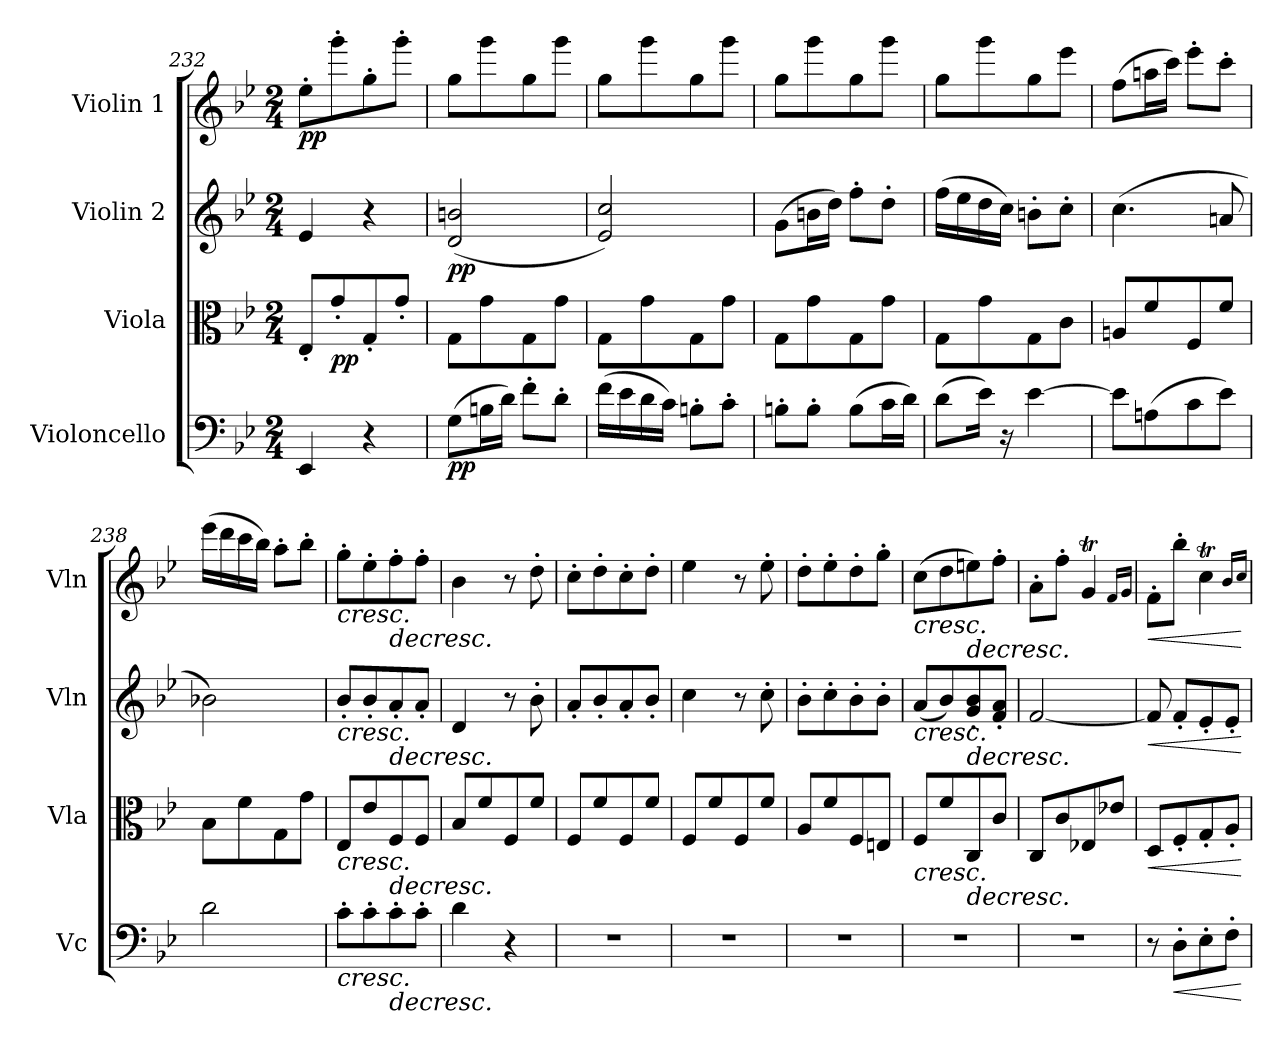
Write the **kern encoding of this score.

**kern	**dynam	**kern	**dynam	**kern	**dynam	**kern	**dynam
*part4	*part4	*part3	*part3	*part2	*part2	*part1	*part1
*staff4	*staff4	*staff3	*staff3	*staff2	*staff2	*staff1	*staff1
*I"Violoncello	*	*I"Viola	*	*I"Violin 2	*	*I"Violin 1	*
*I'Vc	*	*I'Vla	*	*I'Vln	*	*I'Vln	*
*clefF4	*	*clefC3	*	*clefG2	*	*clefG2	*
*k[b-e-]	*	*k[b-e-]	*	*k[b-e-]	*	*k[b-e-]	*
*M2/4	*	*M2/4	*	*M2/4	*	*M2/4	*
=232	=232	=232	=232	=232	=232	=232	=232
!	!	!	!	!	!	!	!LO:DY:b
4EE-/	.	8E-'/L	.	4e-/	.	8ee-'\L	pp
!	!	!	!LO:DY:b	!	!	!	!
.	.	8g'/	pp	.	.	8ggg'\	.
4r	.	8G'/	.	4r	.	8gg'\	.
.	.	8g'/J	.	.	.	8ggg'\J	.
=233	=233	=233	=233	=233	=233	=233	=233
!	!LO:DY:b	!	!	!	!LO:DY:b	!	!
(8G\L	pp	8G\L	.	(2d/ 2bn/	pp	8gg\L	.
16Bn\L	.	8g\	.	.	.	8ggg\	.
16d\JJ)	.	.	.	.	.	.	.
8f'\L	.	8G\	.	.	.	8gg\	.
8d'\J	.	8g\J	.	.	.	8ggg\J	.
=234	=234	=234	=234	=234	=234	=234	=234
(16f\LL	.	8G\L	.	2e-/ 2cc/)	.	8gg\L	.
16e-\	.	.	.	.	.	.	.
16d\	.	8g\	.	.	.	8ggg\	.
16c\JJ)	.	.	.	.	.	.	.
8Bn'\L	.	8G\	.	.	.	8gg\	.
8c'\J	.	8g\J	.	.	.	8ggg\J	.
!!LO:LB:g=z
=235	=235	=235	=235	=235	=235	=235	=235
8Bn'\L	.	8G\L	.	(8g\L	.	8gg\L	.
8B'\J	.	8g\	.	16bn\L	.	8ggg\	.
.	.	.	.	16dd\JJ)	.	.	.
(8B\L	.	8G\	.	8ff'\L	.	8gg\	.
16c\L	.	8g\J	.	8dd'\J	.	8ggg\J	.
16d\JJ)	.	.	.	.	.	.	.
=236	=236	=236	=236	=236	=236	=236	=236
(8d\L	.	8G\L	.	(16ff\LL	.	8gg\L	.
.	.	.	.	16ee-\	.	.	.
16e-\Jk)	.	8g\	.	16dd\	.	8ggg\	.
16r	.	.	.	16cc\JJ)	.	.	.
[4e-\	.	8G\	.	8bn'\L	.	8gg\	.
.	.	8c\J	.	8cc'\J	.	8eee-\J	.
!!LO:LB:g=z
=237	=237	=237	=237	=237	=237	=237	=237
8e-\L]	.	8An/L	.	(4.cc\	.	(8ff\L	.
(8An\	.	8f/	.	.	.	16aan\L	.
.	.	.	.	.	.	16ccc\JJ)	.
8c\	.	8F/	.	.	.	8eee-'\L	.
8e-\J)	.	8f/J	.	8an/	.	8ccc'\J	.
=238	=238	=238	=238	=238	=238	=238	=238
2d\	.	8B-\L	.	2b-X\)	.	(16eee-\LL	.
.	.	.	.	.	.	16ddd\	.
.	.	8f\	.	.	.	16ccc\	.
.	.	.	.	.	.	16bb-\JJ)	.
.	.	8G\	.	.	.	8aa'\L	.
.	.	8g\J	.	.	.	8bb-'\J	.
=239	=239	=239	=239	=239	=239	=239	=239
!	!LO:HP:b	!	!LO:HP:b	!	!LO:HP:b	!	!LO:HP:b
8c'\L	<	8E-/L	<	8b-'/L	<	8gg'\L	<
8c'\	.	8e-/	.	8b-'/	.	8ee-'\	.
!	!LO:HP:b	!	!LO:HP:b	!	!LO:HP:b	!	!LO:HP:b
8c'\	>	8F/	>	8a'/	>	8ff'\	>
8c'\J	.	8F/J	.	8a'/J	.	8ff'\J	.
.	[	.	[	.	[	.	[
=240	=240	=240	=240	=240	=240	=240	=240
4d\	.	8B-/L	.	4d/	.	4b-\	.
.	.	8f/	.	.	.	.	.
4r	.	8F/	.	8r	.	8r	.
.	.	8f/J	.	8b-'\	.	8dd'\	.
=241	=241	=241	=241	=241	=241	=241	=241
2r	.	8F/L	.	8a'/L	.	8cc'\L	.
.	.	8f/	.	8b-'/	.	8dd'\	.
.	.	8F/	.	8a'/	.	8cc'\	.
.	.	8f/J	.	8b-'/J	.	8dd'\J	.
=242	=242	=242	=242	=242	=242	=242	=242
2r	.	8F/L	.	4cc\	.	4ee-\	.
.	.	8f/	.	.	.	.	.
.	.	8F/	.	8r	.	8r	.
.	.	8f/J	.	8cc'\	.	8ee-'\	.
=243	=243	=243	=243	=243	=243	=243	=243
2r	.	8A/L	.	8b-'\L	.	8dd'\L	.
.	.	8f/	.	8cc'\	.	8ee-'\	.
.	.	8F/	.	8b-'\	.	8dd'\	.
.	.	8En/J	.	8b-'\J	.	8gg'\J	.
=244	=244	=244	=244	=244	=244	=244	=244
!	!	!	!LO:HP:b	!	!LO:HP:b	!	!LO:HP:b
2r	.	8F/L	<	(8a/L	<	(8cc\L	<
.	.	8f/	.	8b-/)	.	8dd\	.
!	!	!	!LO:HP:n=1:b	!	!LO:HP:n=1:b	!	!LO:HP:n=1:b
.	.	8C/	] >	8g/' 8b-/'	] >	8een\)	] >
.	.	8c/J	.	8f/' 8a/'J	.	8ff'\J	.
.	.	.	[	.	[	.	[
!!LO:LB:g=z
=245	=245	=245	=245	=245	=245	=245	=245
2r	.	8C/L	.	[2f/	.	8a'\L	.
.	.	8c/	.	.	.	8ff'\J	.
.	.	8E-X/	.	.	.	4gT/	.
.	.	8e-X/J	.	.	.	.	.
.	.	.	.	.	.	16qf/LL	.
.	.	.	.	.	.	16qg/JJ	.
!!LO:PB:g=z
=246	=246	=246	=246	=246	=246	=246	=246
!	!	!	!LO:HP:b	!	!LO:HP:b	!	!LO:HP:b
8r	.	8D/L	<	8f/]	<	8f'\L	<
!	!LO:HP:b	!	!	!	!	!	!
8D'\L	<	8F'/	.	8f'/L	.	8bb-'\J	.
8E-'\	]	8G'/	]	8e-'/	]	4ccT\	]
8F'\J	.	8A'/J	.	8e-'/J	.	.	.
.	.	.	.	.	.	16qb-/LL	.
.	.	.	.	.	.	16qcc/JJ	.
.	[	.	[	.	[	.	[
=	=	=	=	=	=	=	=
*-	*-	*-	*-	*-	*-	*-	*-
